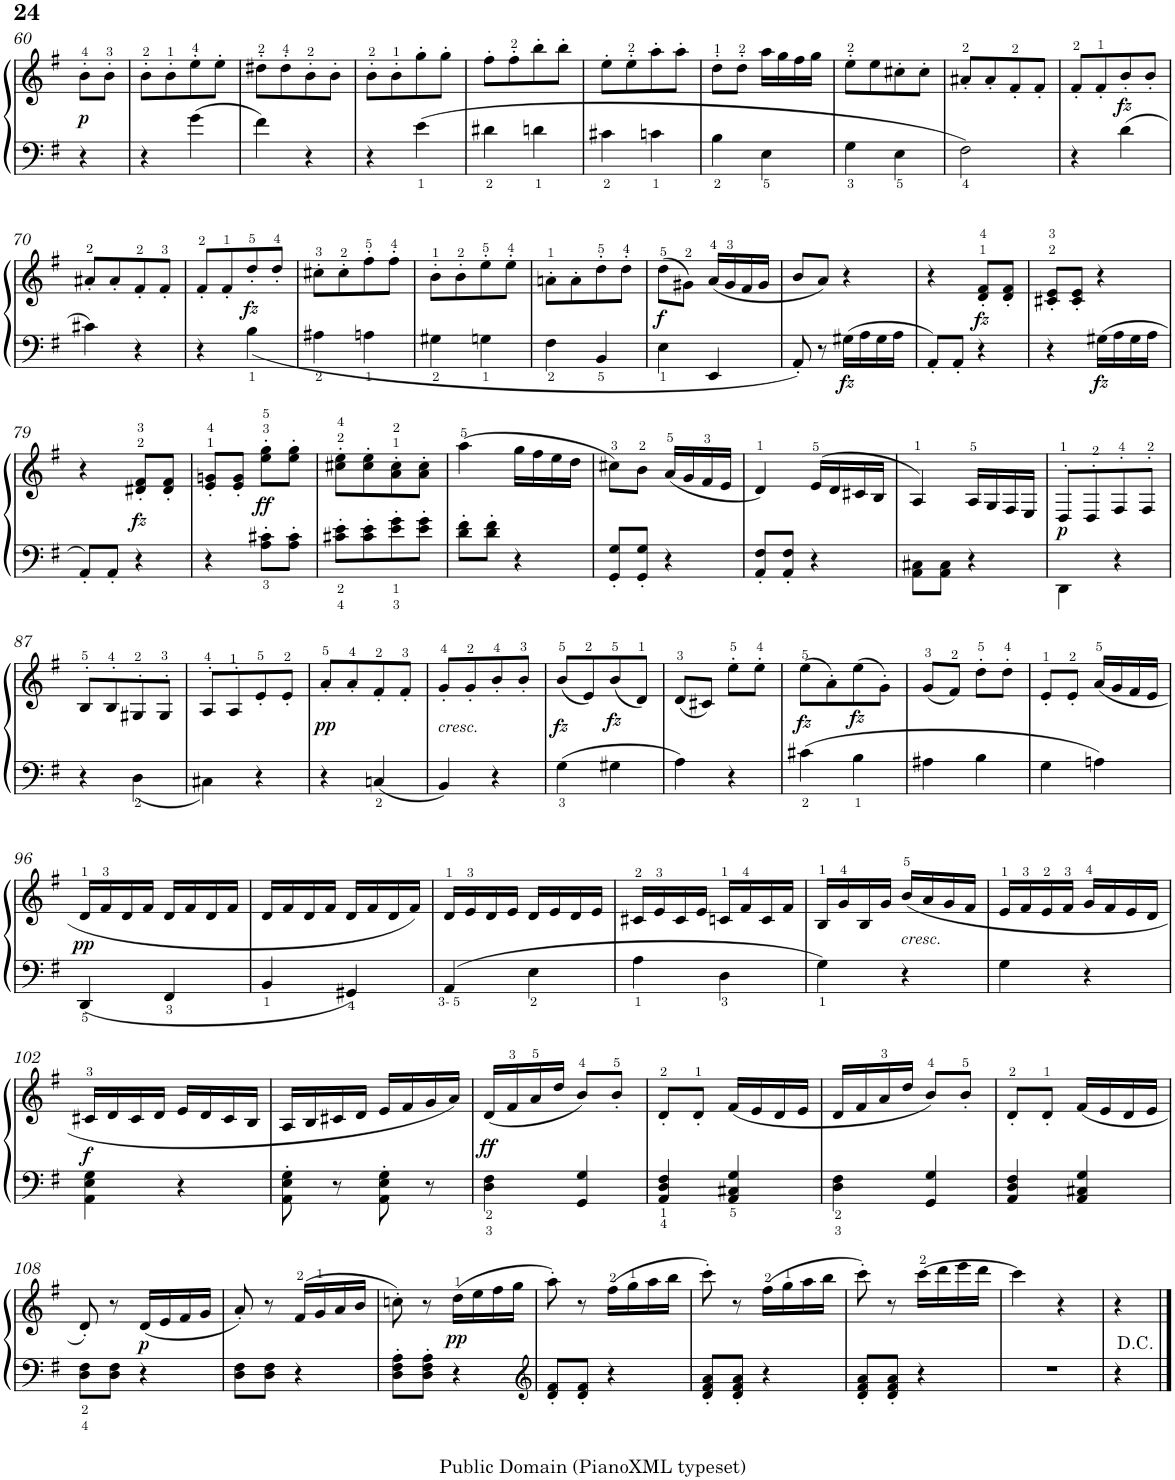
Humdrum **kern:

**kern	**kern	**dynam
*part1	*part1	*part1
*staff2	*staff1	*staff1/2
*I"Piano	*	*
*I'Pno.	*	*
!!LO:PB:g=z
*clefF4	*clefG2	*
*k[f#]	*k[f#]	*
*M2/4	*M2/4	*
=60	=60	=60
!	!	!LO:DY:a=2
4r	8b'\L	p
.	8b'\J	.
=61	=61	=61
4r	8b'\L	.
.	8b'\	.
4g\	8ee'\	.
.	8ee'\J	.
=62	=62	=62
4f#\	8dd#X'\L	.
.	8dd#'\	.
4r	8b'\	.
.	8b'\J	.
=63	=63	=63
4r	8b'\L	.
.	8b'\	.
4e\	8gg'\	.
.	8gg'\J	.
=64	=64	=64
4d#X\	8ff#'\L	.
.	8ff#'\	.
4dn\	8bb'\	.
.	8bb'\J	.
=65	=65	=65
4c#X\	8ee'\L	.
.	8ee'\	.
4cn\	8aa'\	.
.	8aa'\J	.
=66	=66	=66
4B\	8dd'\L	.
.	8dd'\J	.
4E\	16aa\LL	.
.	16gg\	.
.	16ff#\	.
.	16gg\JJ	.
=67	=67	=67
4G\	8ee'\L	.
.	8ee\	.
4E\	8cc#X'\	.
.	8cc#'\J	.
=68	=68	=68
2F#\	8a#X'/L	.
.	8a#'/	.
.	8f#'/	.
.	8f#'/J	.
=69	=69	=69
4r	8f#'/L	.
.	8f#'/	.
!	!	!LO:DY:b
4d\	8b'/	fz
.	8b'/J	.
!!LO:LB:g=z
=70	=70	=70
4c#X\	8a#X'/L	.
.	8a#'/	.
4r	8f#'/	.
.	8f#'/J	.
=71	=71	=71
4r	8f#'/L	.
.	8f#'/	.
!	!	!LO:DY:b
4B\	8dd'/	fz
.	8dd'/J	.
=72	=72	=72
4A#X\	8cc#X'\L	.
.	8cc#'\	.
4An\	8ff#'\	.
.	8ff#'\J	.
=73	=73	=73
4G#X\	8b'\L	.
.	8b'\	.
4Gn\	8ee'\	.
.	8ee'\J	.
=74	=74	=74
4F#\	8an'\L	.
.	8a'\	.
4BB/	8dd'\	.
.	8dd'\J	.
=75	=75	=75
!	!	!LO:DY:a=2
4E\	(8dd\L	f
.	8g#X\J)	.
4EE/	(16a/LL	.
.	16g#/	.
.	16f#/	.
.	16g#/JJ	.
=76	=76	=76
8AA'/	8b/L	.
8r	8a/J)	.
!	!	!LO:DY:b=2
16G#X\LL	4r	fz
16A\	.	.
16G#\	.	.
16A\JJ	.	.
=77	=77	=77
8AA'/L	4r	.
8AA'/J	.	.
!	!	!LO:DY:b
4r	8d/' 8f#/'L	fz
.	8d/' 8f#/'J	.
=78	=78	=78
4r	8c#X/' 8e/'L	.
.	8c#/' 8e/'J	.
!	!	!LO:DY:b=2
16G#X\LL	4r	fz
16A\	.	.
16G#\	.	.
16A\JJ	.	.
!!LO:LB:g=z
=79	=79	=79
8AA'/L	4r	.
8AA'/J	.	.
!	!	!LO:DY:b
4r	8d#X/' 8f#/'L	fz
.	8d#/' 8f#/'J	.
=80	=80	=80
4r	8e/' 8gn/'L	.
.	8e/' 8g/'J	.
!	!	!LO:DY:b
8A\' 8c#X\'L	8ee\' 8gg\'L	ff
8A\' 8c#\'J	8ee\' 8gg\'J	.
=81	=81	=81
8c#X\' 8e\'L	8cc#X\' 8ee\'L	.
8c#\' 8e\'	8cc#\' 8ee\'	.
8e\' 8g\'	8a\' 8cc#\'	.
8e\' 8g\'J	8a\' 8cc#\'J	.
=82	=82	=82
8d\' 8f#\'L	(4aa\	.
8d\' 8f#\'J	.	.
4r	16gg\LL	.
.	16ff#\	.
.	16ee\	.
.	16dd\JJ	.
=83	=83	=83
8GG/' 8G/'L	8cc#X\L)	.
8GG/' 8G/'J	8b\J	.
4r	(16a/LL	.
.	16g/	.
.	16f#/	.
.	16e/JJ	.
=84	=84	=84
8AA/' 8F#/'L	4d/)	.
8AA/' 8F#/'J	.	.
4r	(>16e/LL	.
.	16d/	.
.	16c#X/	.
.	16B/JJ	.
=85	=85	=85
8AA\ 8C#X\L	4A/)	.
8AA\ 8C#\J	.	.
4r	16A/LL	.
.	16G/	.
.	16F#/	.
.	16E/JJ	.
=86	=86	=86
!	!	!LO:DY:b
4DD\	8D'>/L	p
.	8D'>/	.
4r	8F#'>/	.
.	8F#'>/J	.
!!LO:LB:g=z
=87	=87	=87
4r	8B'>/L	.
.	8B'>/	.
4D\	8G#X'>/	.
.	8G#'>/J	.
=88	=88	=88
4C#X\	8A'>/L	.
.	8A'>/	.
4r	8e'</	.
.	8e'</J	.
=89	=89	=89
!	!	!LO:DY:b
4r	8a'/L	pp
.	8a'/	.
4Cn/	8f#'/	.
.	8f#'/J	.
=90	=90	=90
!	!LO:TX:b:i:t=cresc.	!
4BB/	8g'/L	.
.	8g'/	.
4r	8b'/	.
.	8b'/J	.
=91	=91	=91
!	!	!LO:DY:b
4G\	(8b/L	fz
.	8e/)	.
!	!	!LO:DY:b
4G#X\	(8b/	fz
.	8d/J)	.
=92	=92	=92
4A\	(8d/L	.
.	8c#X/J)	.
4r	8ee'\L	.
.	8ee'\J	.
=93	=93	=93
!	!	!LO:DY:b
4c#X\	(8ee\L	fz
.	8a'\)	.
!	!	!LO:DY:b
4B\	(8ee\	fz
.	8g'\J)	.
=94	=94	=94
4A#X\	(8g/L	.
.	8f#/J)	.
4B\	8dd'\L	.
.	8dd'\J	.
=95	=95	=95
4G\	8e'/L	.
.	8e'/J	.
4An\	(<16a/LL	.
.	16g/	.
.	16f#/	.
.	16e/JJ	.
!!LO:LB:g=z
=96	=96	=96
!	!	!LO:DY:a=2
4DD/	16d/LL	pp
.	16f#/	.
.	16d/	.
.	16f#/JJ	.
4FF#/	16d/LL	.
.	16f#/	.
.	16d/	.
.	16f#/JJ	.
=97	=97	=97
4BB/	16d/LL	.
.	16f#/	.
.	16d/	.
.	16f#/JJ	.
4GG#X/	16d/LL	.
.	16f#/	.
.	16d/	.
.	16f#/JJ)	.
=98	=98	=98
4AA/	16d/LL	.
.	16e/	.
.	16d/	.
.	16e/JJ	.
4E\	16d/LL	.
.	16e/	.
.	16d/	.
.	16e/JJ	.
=99	=99	=99
4A\	16c#X/LL	.
.	16e/	.
.	16c#/	.
.	16e/JJ	.
4D\	16cn/LL	.
.	16f#/	.
.	16c/	.
.	16f#/JJ	.
=100	=100	=100
4G\	16B/LL	.
.	16g/	.
.	16B/	.
.	16g/JJ	.
!	!LO:TX:b:i:t=cresc.	!
4r	(<16b/LL	.
.	16a/	.
.	16g/	.
.	16f#/JJ	.
=101	=101	=101
4G\	16e/LL	.
.	16f#/	.
.	16e/	.
.	16f#/JJ	.
4r	16g/LL	.
.	16f#/	.
.	16e/	.
.	16d/JJ	.
!!LO:LB:g=z
=102	=102	=102
!	!	!LO:DY:b
4AA\ 4E\ 4G\	16c#X/LL	f
.	16d/	.
.	16c#/	.
.	16d/JJ	.
4r	16e/LL	.
.	16d/	.
.	16c#/	.
.	16B/JJ	.
=103	=103	=103
8AA\' 8E\' 8G\'	16A/LL	.
.	16B/	.
8r	16c#X/	.
.	16d/JJ	.
8AA\' 8E\' 8G\'	16e/LL	.
.	16f#/	.
8r	16g/	.
.	16a/JJ)	.
=104	=104	=104
!	!	!LO:DY:a=2
4D\ 4F#\	(16d/LL	ff
.	16f#/	.
.	16a/	.
.	16dd/JJ	.
4GG/ 4G/	8b/L)	.
.	8b'/J	.
=105	=105	=105
4AA/ 4D/ 4F#/	8d'/L	.
.	8d'/J	.
4AA/ 4C#X/ 4G/	(16f#/LL	.
.	16e/	.
.	16d/	.
.	16e/JJ	.
=106	=106	=106
4D\ 4F#\	16d/LL	.
.	16f#/	.
.	16a/	.
.	16dd/JJ	.
4GG/ 4G/	8b/L)	.
.	8b'/J	.
=107	=107	=107
4AA/ 4D/ 4F#/	8d'/L	.
.	8d'/J	.
4AA/ 4C#X/ 4G/	(16f#/LL	.
.	16e/	.
.	16d/	.
.	16e/JJ	.
!!LO:LB:g=z
=108	=108	=108
8D\ 8F#\L	8d'/)	.
8D\ 8F#\J	8r	.
!	!	!LO:DY:b
4r	(16d/LL	p
.	16e/	.
.	16f#/	.
.	16g/JJ	.
=109	=109	=109
8D\ 8F#\L	8a'/)	.
8D\ 8F#\J	8r	.
4r	(>16f#/LL	.
.	16g/	.
.	16a/	.
.	16b/JJ	.
=110	=110	=110
8D\' 8F#\' 8A\'L	8ccn'\)	.
8D\' 8F#\' 8A\'J	8r	.
!	!	!LO:DY:b
4r	(16dd\LL	pp
.	16ee\	.
.	16ff#\	.
.	16gg\JJ	.
=111	=111	=111
*clefG2	*	*
8d/' 8f#/'L	8aa'\)	.
8d/' 8f#/'J	8r	.
4r	(16ff#\LL	.
.	16gg\	.
.	16aa\	.
.	16bb\JJ	.
=112	=112	=112
8d/' 8f#/' 8a/'L	8ccc'\)	.
8d/' 8f#/' 8a/'J	8r	.
4r	(16ff#\LL	.
.	16gg\	.
.	16aa\	.
.	16bb\JJ	.
=113	=113	=113
8d/' 8f#/' 8a/'L	8ccc'\)	.
8d/' 8f#/' 8a/'J	8r	.
4r	[>16ccc\LL	.
.	16ddd\	.
.	16eee\	.
.	16ddd\JJ	.
=114	=114	=114
2r	4ccc\]	.
.	4r	.
=115	=115	=115
4r	4r	.
==	==	==
*-	*-	*-
